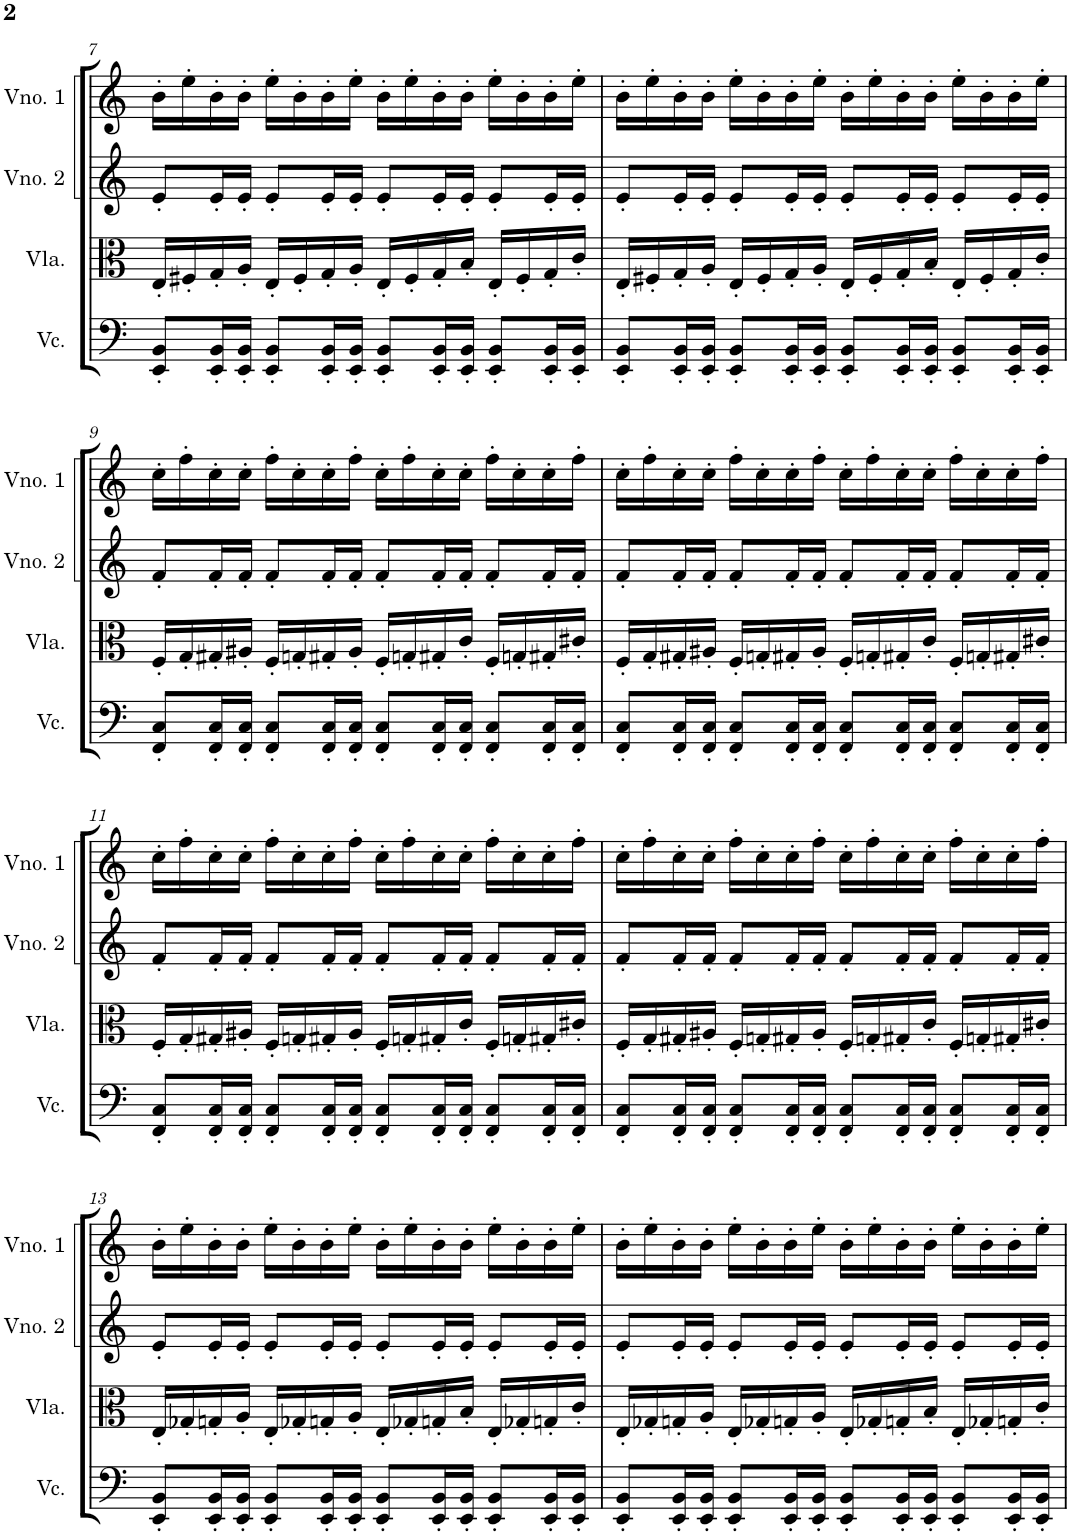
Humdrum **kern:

**kern	**kern	**kern	**kern
*part4	*part3	*part2	*part1
*staff4	*staff3	*staff2	*staff1
*I"Violoncelo	*I"Viola	*I"Violino 2	*I"Violino 1
*I'Vc.	*I'Vla.	*I'Vno. 2	*I'Vno. 1
!!LO:PB:g=z
*clefF4	*clefC3	*clefG2	*clefG2
*k[]	*k[]	*k[]	*k[]
*M4/4	*M4/4	*M4/4	*M4/4
=7	=7	=7	=7
8EE/' 8BB/'L	16E'/LL	8e'/L	16b'\LL
.	16F#X'/	.	16ee'\
16EE/' 16BB/'L	16G'/	16e'/L	16b'\
16EE/' 16BB/'JJ	16A'/JJ	16e'/JJ	16b'\JJ
8EE/' 8BB/'L	16E'/LL	8e'/L	16ee'\LL
.	16F#'/	.	16b'\
16EE/' 16BB/'L	16G'/	16e'/L	16b'\
16EE/' 16BB/'JJ	16A'/JJ	16e'/JJ	16ee'\JJ
8EE/' 8BB/'L	16E'/LL	8e'/L	16b'\LL
.	16F#'/	.	16ee'\
16EE/' 16BB/'L	16G'/	16e'/L	16b'\
16EE/' 16BB/'JJ	16B'/JJ	16e'/JJ	16b'\JJ
8EE/' 8BB/'L	16E'/LL	8e'/L	16ee'\LL
.	16F#'/	.	16b'\
16EE/' 16BB/'L	16G'/	16e'/L	16b'\
16EE/' 16BB/'JJ	16c'/JJ	16e'/JJ	16ee'\JJ
=8	=8	=8	=8
8EE/' 8BB/'L	16E'/LL	8e'/L	16b'\LL
.	16F#X'/	.	16ee'\
16EE/' 16BB/'L	16G'/	16e'/L	16b'\
16EE/' 16BB/'JJ	16A'/JJ	16e'/JJ	16b'\JJ
8EE/' 8BB/'L	16E'/LL	8e'/L	16ee'\LL
.	16F#'/	.	16b'\
16EE/' 16BB/'L	16G'/	16e'/L	16b'\
16EE/' 16BB/'JJ	16A'/JJ	16e'/JJ	16ee'\JJ
8EE/' 8BB/'L	16E'/LL	8e'/L	16b'\LL
.	16F#'/	.	16ee'\
16EE/' 16BB/'L	16G'/	16e'/L	16b'\
16EE/' 16BB/'JJ	16B'/JJ	16e'/JJ	16b'\JJ
8EE/' 8BB/'L	16E'/LL	8e'/L	16ee'\LL
.	16F#'/	.	16b'\
16EE/' 16BB/'L	16G'/	16e'/L	16b'\
16EE/' 16BB/'JJ	16c'/JJ	16e'/JJ	16ee'\JJ
!!LO:LB:g=z
=9	=9	=9	=9
8FF/' 8C/'L	16F'/LL	8f'/L	16cc'\LL
.	16G'/	.	16ff'\
16FF/' 16C/'L	16G#X'/	16f'/L	16cc'\
16FF/' 16C/'JJ	16A#X'/JJ	16f'/JJ	16cc'\JJ
8FF/' 8C/'L	16F'/LL	8f'/L	16ff'\LL
.	16Gn'/	.	16cc'\
16FF/' 16C/'L	16G#X'/	16f'/L	16cc'\
16FF/' 16C/'JJ	16A#'/JJ	16f'/JJ	16ff'\JJ
8FF/' 8C/'L	16F'/LL	8f'/L	16cc'\LL
.	16Gn'/	.	16ff'\
16FF/' 16C/'L	16G#X'/	16f'/L	16cc'\
16FF/' 16C/'JJ	16c'/JJ	16f'/JJ	16cc'\JJ
8FF/' 8C/'L	16F'/LL	8f'/L	16ff'\LL
.	16Gn'/	.	16cc'\
16FF/' 16C/'L	16G#X'/	16f'/L	16cc'\
16FF/' 16C/'JJ	16c#X'/JJ	16f'/JJ	16ff'\JJ
=10	=10	=10	=10
8FF/' 8C/'L	16F'/LL	8f'/L	16cc'\LL
.	16G'/	.	16ff'\
16FF/' 16C/'L	16G#X'/	16f'/L	16cc'\
16FF/' 16C/'JJ	16A#X'/JJ	16f'/JJ	16cc'\JJ
8FF/' 8C/'L	16F'/LL	8f'/L	16ff'\LL
.	16Gn'/	.	16cc'\
16FF/' 16C/'L	16G#X'/	16f'/L	16cc'\
16FF/' 16C/'JJ	16A#'/JJ	16f'/JJ	16ff'\JJ
8FF/' 8C/'L	16F'/LL	8f'/L	16cc'\LL
.	16Gn'/	.	16ff'\
16FF/' 16C/'L	16G#X'/	16f'/L	16cc'\
16FF/' 16C/'JJ	16c'/JJ	16f'/JJ	16cc'\JJ
8FF/' 8C/'L	16F'/LL	8f'/L	16ff'\LL
.	16Gn'/	.	16cc'\
16FF/' 16C/'L	16G#X'/	16f'/L	16cc'\
16FF/' 16C/'JJ	16c#X'/JJ	16f'/JJ	16ff'\JJ
!!LO:LB:g=z
=11	=11	=11	=11
8FF/' 8C/'L	16F'/LL	8f'/L	16cc'\LL
.	16G'/	.	16ff'\
16FF/' 16C/'L	16G#X'/	16f'/L	16cc'\
16FF/' 16C/'JJ	16A#X'/JJ	16f'/JJ	16cc'\JJ
8FF/' 8C/'L	16F'/LL	8f'/L	16ff'\LL
.	16Gn'/	.	16cc'\
16FF/' 16C/'L	16G#X'/	16f'/L	16cc'\
16FF/' 16C/'JJ	16A#'/JJ	16f'/JJ	16ff'\JJ
8FF/' 8C/'L	16F'/LL	8f'/L	16cc'\LL
.	16Gn'/	.	16ff'\
16FF/' 16C/'L	16G#X'/	16f'/L	16cc'\
16FF/' 16C/'JJ	16c'/JJ	16f'/JJ	16cc'\JJ
8FF/' 8C/'L	16F'/LL	8f'/L	16ff'\LL
.	16Gn'/	.	16cc'\
16FF/' 16C/'L	16G#X'/	16f'/L	16cc'\
16FF/' 16C/'JJ	16c#X'/JJ	16f'/JJ	16ff'\JJ
=12	=12	=12	=12
8FF/' 8C/'L	16F'/LL	8f'/L	16cc'\LL
.	16G'/	.	16ff'\
16FF/' 16C/'L	16G#X'/	16f'/L	16cc'\
16FF/' 16C/'JJ	16A#X'/JJ	16f'/JJ	16cc'\JJ
8FF/' 8C/'L	16F'/LL	8f'/L	16ff'\LL
.	16Gn'/	.	16cc'\
16FF/' 16C/'L	16G#X'/	16f'/L	16cc'\
16FF/' 16C/'JJ	16A#'/JJ	16f'/JJ	16ff'\JJ
8FF/' 8C/'L	16F'/LL	8f'/L	16cc'\LL
.	16Gn'/	.	16ff'\
16FF/' 16C/'L	16G#X'/	16f'/L	16cc'\
16FF/' 16C/'JJ	16c'/JJ	16f'/JJ	16cc'\JJ
8FF/' 8C/'L	16F'/LL	8f'/L	16ff'\LL
.	16Gn'/	.	16cc'\
16FF/' 16C/'L	16G#X'/	16f'/L	16cc'\
16FF/' 16C/'JJ	16c#X'/JJ	16f'/JJ	16ff'\JJ
!!LO:LB:g=z
=13	=13	=13	=13
8EE/' 8BB/'L	16E'/LL	8e'/L	16b'\LL
.	16G-X'/	.	16ee'\
16EE/' 16BB/'L	16Gn'/	16e'/L	16b'\
16EE/' 16BB/'JJ	16A'/JJ	16e'/JJ	16b'\JJ
8EE/' 8BB/'L	16E'/LL	8e'/L	16ee'\LL
.	16G-X'/	.	16b'\
16EE/' 16BB/'L	16Gn'/	16e'/L	16b'\
16EE/' 16BB/'JJ	16A'/JJ	16e'/JJ	16ee'\JJ
8EE/' 8BB/'L	16E'/LL	8e'/L	16b'\LL
.	16G-X'/	.	16ee'\
16EE/' 16BB/'L	16Gn'/	16e'/L	16b'\
16EE/' 16BB/'JJ	16B'/JJ	16e'/JJ	16b'\JJ
8EE/' 8BB/'L	16E'/LL	8e'/L	16ee'\LL
.	16G-X'/	.	16b'\
16EE/' 16BB/'L	16Gn'/	16e'/L	16b'\
16EE/' 16BB/'JJ	16c'/JJ	16e'/JJ	16ee'\JJ
=14	=14	=14	=14
8EE/' 8BB/'L	16E'/LL	8e'/L	16b'\LL
.	16G-X'/	.	16ee'\
16EE/' 16BB/'L	16Gn'/	16e'/L	16b'\
16EE/' 16BB/'JJ	16A'/JJ	16e'/JJ	16b'\JJ
8EE/' 8BB/'L	16E'/LL	8e'/L	16ee'\LL
.	16G-X'/	.	16b'\
16EE/' 16BB/'L	16Gn'/	16e'/L	16b'\
16EE/' 16BB/'JJ	16A'/JJ	16e'/JJ	16ee'\JJ
8EE/' 8BB/'L	16E'/LL	8e'/L	16b'\LL
.	16G-X'/	.	16ee'\
16EE/' 16BB/'L	16Gn'/	16e'/L	16b'\
16EE/' 16BB/'JJ	16B'/JJ	16e'/JJ	16b'\JJ
8EE/' 8BB/'L	16E'/LL	8e'/L	16ee'\LL
.	16G-X'/	.	16b'\
16EE/' 16BB/'L	16Gn'/	16e'/L	16b'\
16EE/' 16BB/'JJ	16c'/JJ	16e'/JJ	16ee'\JJ
=	=	=	=
*-	*-	*-	*-
